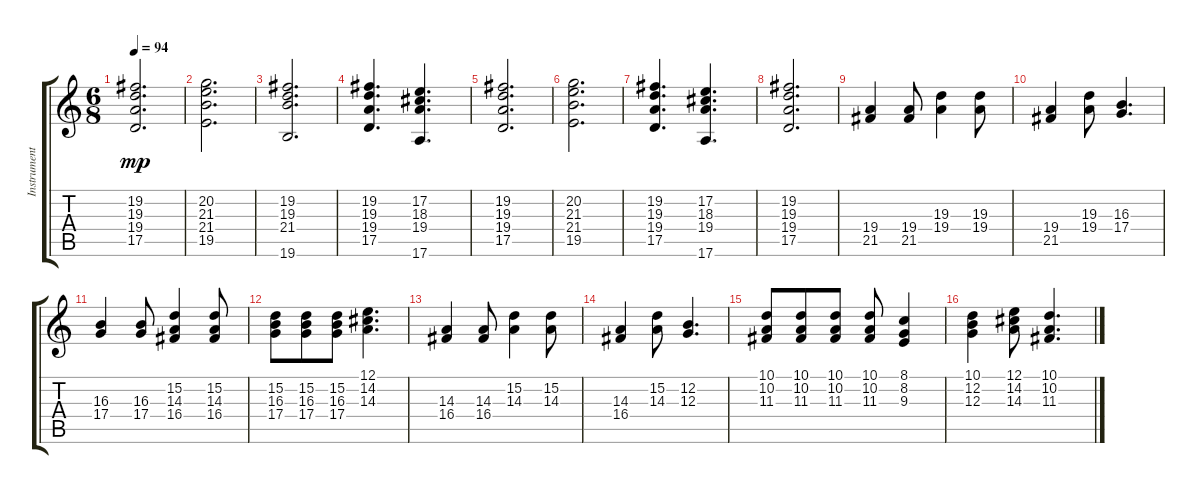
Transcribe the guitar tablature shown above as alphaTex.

\track ("Instrument 2 (harmonica)" "Instrument") {instrument harmonica}
\staff {score tabs}
\tuning (E4 B3 G3 D3 A2 E2) {hide}
\ts (6 8)
\tempo 94
\clef g2
\ks c
(19.2 19.3 19.4 17.5).2{d dy mp instrument recorder} |
(20.2 21.3 21.4 19.5).2{d} |
(19.2 19.3 21.4 19.6).2{d} |
(19.2 19.3 19.4 17.5).4{d} (17.2 18.3 19.4 17.6).4{d} |
(19.2 19.3 19.4 17.5).2{d} |
(20.2 21.3 21.4 19.5).2{d} |
(19.2 19.3 19.4 17.5).4{d} (17.2 18.3 19.4 17.6).4{d} |
(19.2 19.3 19.4 17.5).2{d} |
(19.4 21.5).4 (19.4 21.5).8 (19.3 19.4).4 (19.3 19.4).8 |
(19.4 21.5).4 (19.3 19.4).8 (16.3 17.4).4{d} |
(16.3 17.4).4 (16.3 17.4).8 (15.2 14.3 16.4).4 (15.2 14.3 16.4).8 |
(15.2 16.3 17.4).8 (15.2 16.3 17.4).8 (15.2 16.3 17.4).8 (12.1 14.2 14.3).4{d} |
(14.3 16.4).4 (14.3 16.4).8 (15.2 14.3).4 (15.2 14.3).8 |
(14.3 16.4).4 (15.2 14.3).8 (12.2 12.3).4{d} |
(10.1 10.2 11.3).8 (10.1 10.2 11.3).8 (10.1 10.2 11.3).8 (10.1 10.2 11.3).8 (8.1 8.2 9.3).4 |
(10.1 12.2 12.3).4 (12.1 14.2 14.3).8 (10.1 10.2 11.3).4{d}
